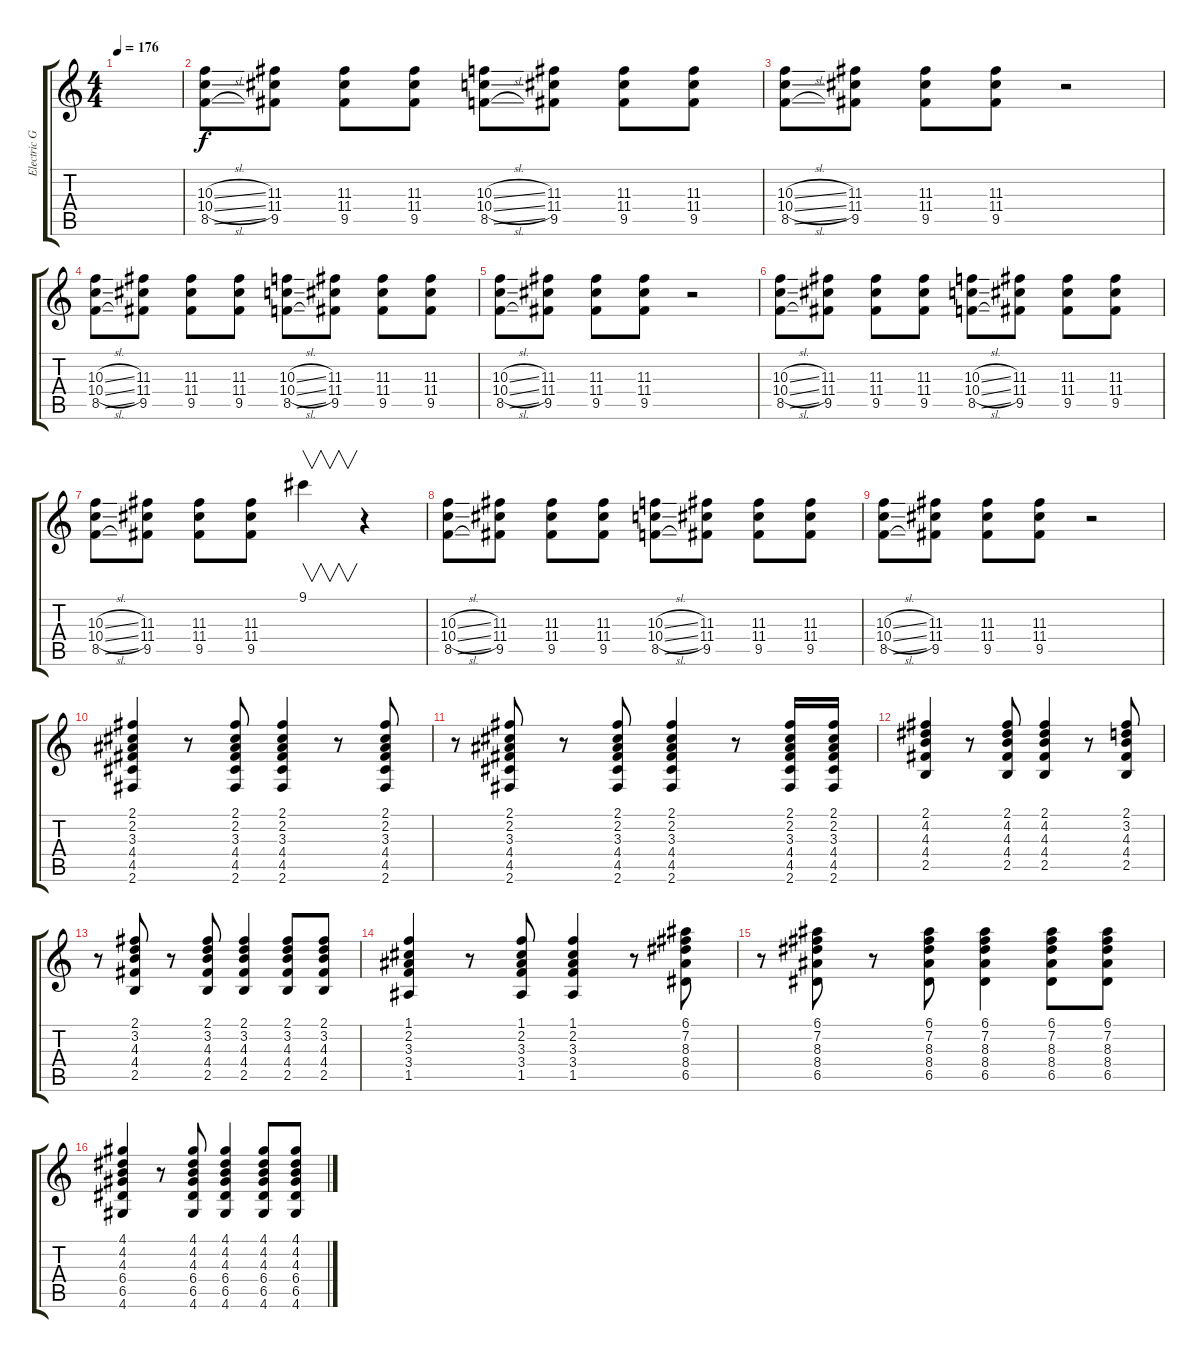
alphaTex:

\track ("Electric Guitar" "Electric G") {instrument overdrivenguitar}
\staff {score tabs}
\tuning (E4 B3 G3 D3 A2 E2) {hide}
\ts (4 4)
\tempo 176
\clef g2
\ks c
|
(10.3{sl} 10.4{sl} 8.5{sl}).8 (11.3 11.4 9.5).8 (11.3 11.4 9.5).8 (11.3 11.4 9.5).8 (10.3{sl} 10.4{sl} 8.5{sl}).8 (11.3 11.4 9.5).8 (11.3 11.4 9.5).8 (11.3 11.4 9.5).8 |
(10.3{sl} 10.4{sl} 8.5{sl}).8 (11.3 11.4 9.5).8 (11.3 11.4 9.5).8 (11.3 11.4 9.5).8 r.2 |
(10.3{sl} 10.4{sl} 8.5{sl}).8 (11.3 11.4 9.5).8 (11.3 11.4 9.5).8 (11.3 11.4 9.5).8 (10.3{sl} 10.4{sl} 8.5{sl}).8 (11.3 11.4 9.5).8 (11.3 11.4 9.5).8 (11.3 11.4 9.5).8 |
(10.3{sl} 10.4{sl} 8.5{sl}).8 (11.3 11.4 9.5).8 (11.3 11.4 9.5).8 (11.3 11.4 9.5).8 r.2 |
(10.3{sl} 10.4{sl} 8.5{sl}).8 (11.3 11.4 9.5).8 (11.3 11.4 9.5).8 (11.3 11.4 9.5).8 (10.3{sl} 10.4{sl} 8.5{sl}).8 (11.3 11.4 9.5).8 (11.3 11.4 9.5).8 (11.3 11.4 9.5).8 |
(10.3{sl} 10.4{sl} 8.5{sl}).8 (11.3 11.4 9.5).8 (11.3 11.4 9.5).8 (11.3 11.4 9.5).8 9.1.4{v} r.4 |
(10.3{sl} 10.4{sl} 8.5{sl}).8 (11.3 11.4 9.5).8 (11.3 11.4 9.5).8 (11.3 11.4 9.5).8 (10.3{sl} 10.4{sl} 8.5{sl}).8 (11.3 11.4 9.5).8 (11.3 11.4 9.5).8 (11.3 11.4 9.5).8 |
(10.3{sl} 10.4{sl} 8.5{sl}).8 (11.3 11.4 9.5).8 (11.3 11.4 9.5).8 (11.3 11.4 9.5).8 r.2 |
(2.1 2.2 3.3 4.4 4.5 2.6).4 r.8 (2.1 2.2 3.3 4.4 4.5 2.6).8 (2.1 2.2 3.3 4.4 4.5 2.6).4 r.8 (2.1 2.2 3.3 4.4 4.5 2.6).8 |
r.8 (2.1 2.2 3.3 4.4 4.5 2.6).8 r.8 (2.1 2.2 3.3 4.4 4.5 2.6).8 (2.1 2.2 3.3 4.4 4.5 2.6).4 r.8 (2.1 2.2 3.3 4.4 4.5 2.6).16 (2.1 2.2 3.3 4.4 4.5 2.6).16 |
(2.1 4.2 4.3 4.4 2.5).4 r.8 (2.1 4.2 4.3 4.4 2.5).8 (2.1 4.2 4.3 4.4 2.5).4 r.8 (2.1 3.2 4.3 4.4 2.5).8 |
r.8 (2.1 3.2 4.3 4.4 2.5).8 r.8 (2.1 3.2 4.3 4.4 2.5).8 (2.1 3.2 4.3 4.4 2.5).4 (2.1 3.2 4.3 4.4 2.5).8 (2.1 3.2 4.3 4.4 2.5).8 |
(1.1 2.2 3.3 3.4 1.5).4 r.8 (1.1 2.2 3.3 3.4 1.5).8 (1.1 2.2 3.3 3.4 1.5).4 r.8 (6.1 7.2 8.3 8.4 6.5).8 |
r.8 (6.1 7.2 8.3 8.4 6.5).8 r.8 (6.1 7.2 8.3 8.4 6.5).8 (6.1 7.2 8.3 8.4 6.5).4 (6.1 7.2 8.3 8.4 6.5).8 (6.1 7.2 8.3 8.4 6.5).8 |
(4.1 4.2 4.3 6.4 6.5 4.6).4 r.8 (4.1 4.2 4.3 6.4 6.5 4.6).8 (4.1 4.2 4.3 6.4 6.5 4.6).4 (4.1 4.2 4.3 6.4 6.5 4.6).8 (4.1 4.2 4.3 6.4 6.5 4.6).8
